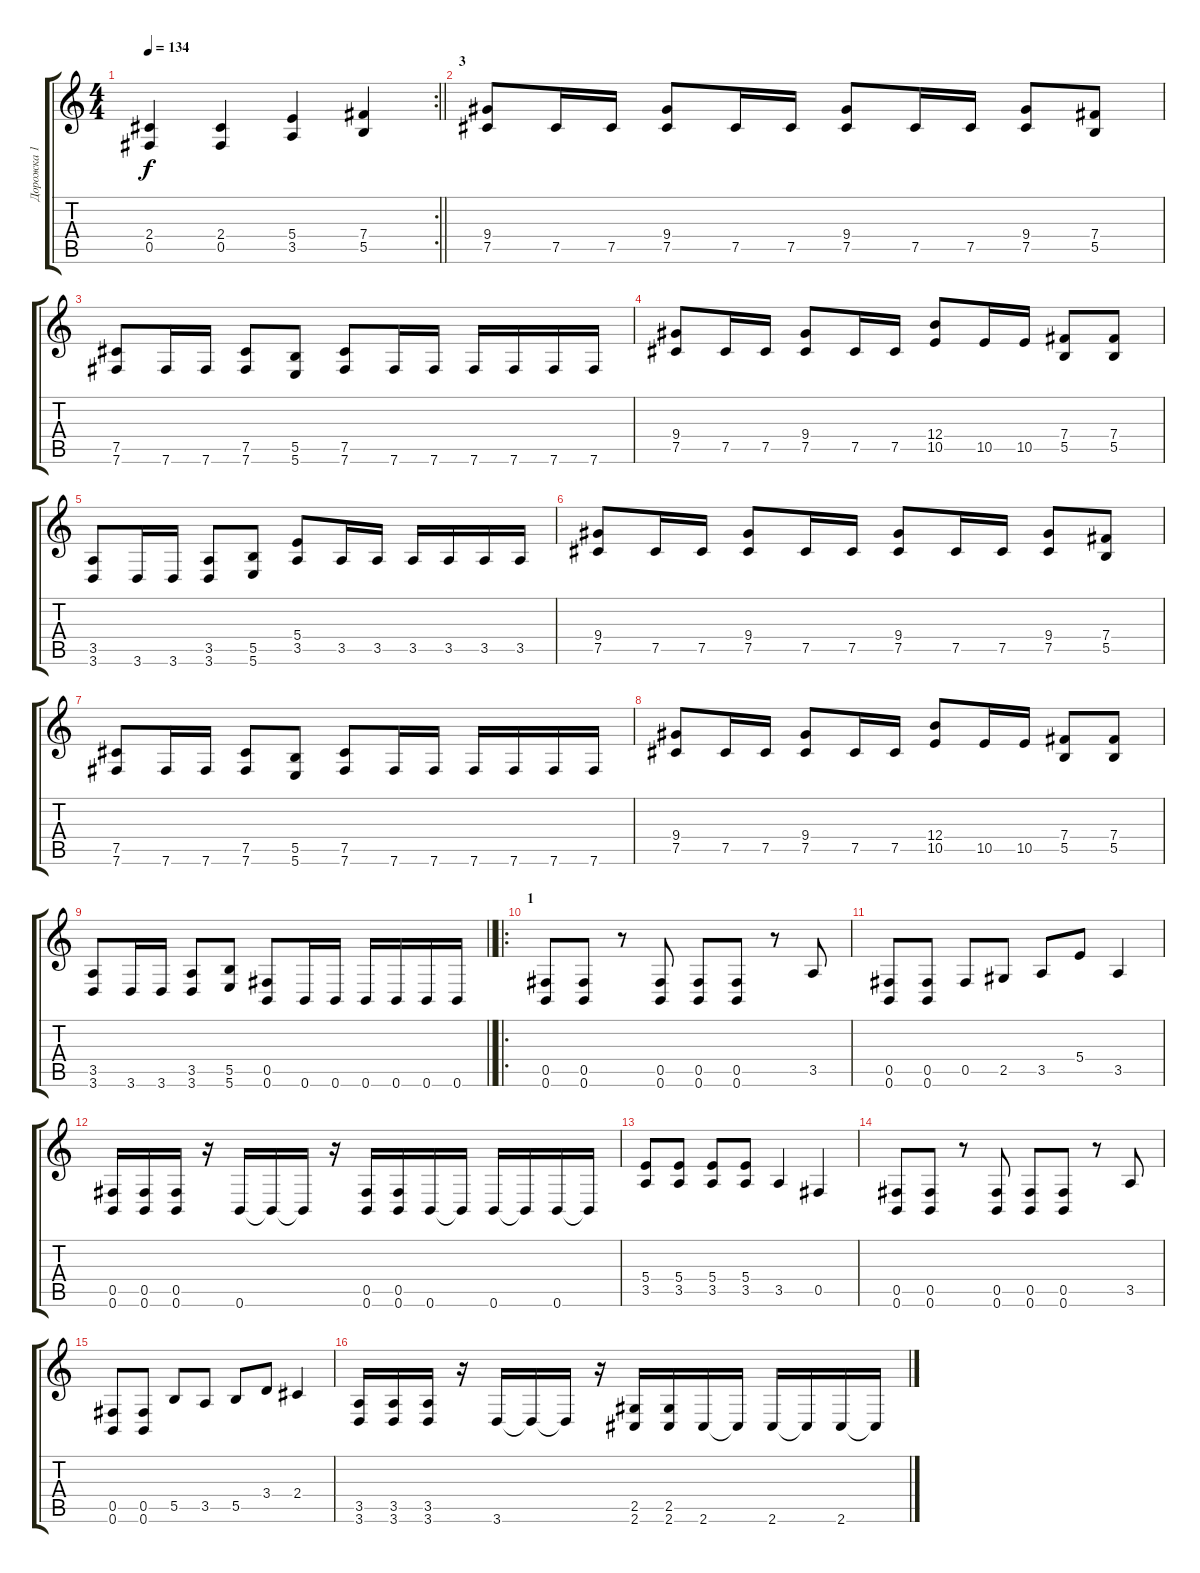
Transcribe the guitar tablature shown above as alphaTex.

\track ("Дорожка 1" "Дорожка 1") {instrument distortionguitar}
\staff {score tabs}
\tuning (Db4 Ab3 E3 B2 Gb2 B1) {hide}
\rc 2
\ts (4 4)
\tempo 134
\clef g2
\barLineRight lightlight
\ks c
(2.4 0.5).4{dy f} (2.4 0.5).4 (5.4 3.5).4 (7.4 5.5).4 |
\section ("" "3")
(9.4 7.5).8 7.5.16 7.5.16 (9.4 7.5).8 7.5.16 7.5.16 (9.4 7.5).8 7.5.16 7.5.16 (9.4 7.5).8 (7.4 5.5).8 |
(7.5 7.6).8 7.6.16 7.6.16 (7.5 7.6).8 (5.5 5.6).8 (7.5 7.6).8 7.6.16 7.6.16 7.6.16 7.6.16 7.6.16 7.6.16 |
(9.4 7.5).8 7.5.16 7.5.16 (9.4 7.5).8 7.5.16 7.5.16 (12.4 10.5).8 10.5.16 10.5.16 (7.4 5.5).8 (7.4 5.5).8 |
(3.5 3.6).8 3.6.16 3.6.16 (3.5 3.6).8 (5.5 5.6).8 (5.4 3.5).8 3.5.16 3.5.16 3.5.16 3.5.16 3.5.16 3.5.16 |
(9.4 7.5).8 7.5.16 7.5.16 (9.4 7.5).8 7.5.16 7.5.16 (9.4 7.5).8 7.5.16 7.5.16 (9.4 7.5).8 (7.4 5.5).8 |
(7.5 7.6).8 7.6.16 7.6.16 (7.5 7.6).8 (5.5 5.6).8 (7.5 7.6).8 7.6.16 7.6.16 7.6.16 7.6.16 7.6.16 7.6.16 |
(9.4 7.5).8 7.5.16 7.5.16 (9.4 7.5).8 7.5.16 7.5.16 (12.4 10.5).8 10.5.16 10.5.16 (7.4 5.5).8 (7.4 5.5).8 |
\barLineRight lightlight
(3.5 3.6).8 3.6.16 3.6.16 (3.5 3.6).8 (5.5 5.6).8 (0.5 0.6).8 0.6.16 0.6.16 0.6.16 0.6.16 0.6.16 0.6.16 |
\ro
\section ("" "1")
(0.5 0.6).8 (0.5 0.6).8 r.8 (0.5 0.6).8 (0.5 0.6).8 (0.5 0.6).8 r.8 3.5.8 |
(0.5 0.6).8 (0.5 0.6).8 0.5.8 2.5.8 3.5.8 5.4.8 3.5.4 |
(0.5 0.6).16 (0.5 0.6).16 (0.5 0.6).16 r.16 0.6.16 0.6{t}.16 0.6{t}.16 r.16 (0.5 0.6).16 (0.5 0.6).16 0.6.16 0.6{t}.16 0.6.16 0.6{t}.16 0.6.16 0.6{t}.16 |
(5.4 3.5).8 (5.4 3.5).8 (5.4 3.5).8 (5.4 3.5).8 3.5.4 0.5.4 |
(0.5 0.6).8 (0.5 0.6).8 r.8 (0.5 0.6).8 (0.5 0.6).8 (0.5 0.6).8 r.8 3.5.8 |
(0.5 0.6).8 (0.5 0.6).8 5.5.8 3.5.8 5.5.8 3.4.8 2.4.4 |
(3.5 3.6).16 (3.5 3.6).16 (3.5 3.6).16 r.16 3.6.16 3.6{t}.16 3.6{t}.16 r.16 (2.5 2.6).16 (2.5 2.6).16 2.6.16 2.6{t}.16 2.6.16 2.6{t}.16 2.6.16 2.6{t}.16
